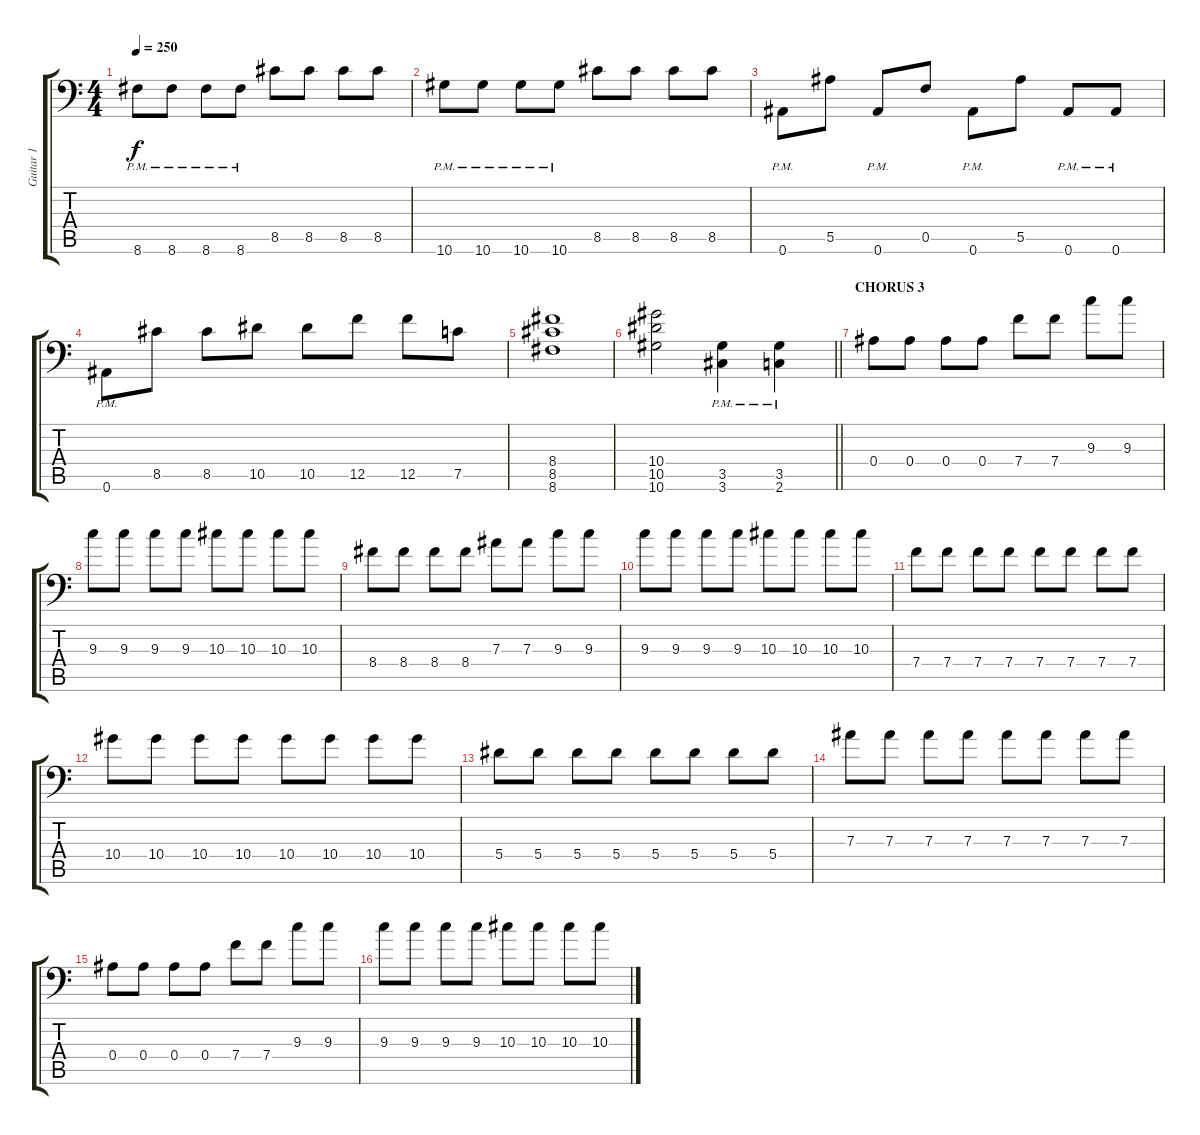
\track ("Guitar 1" "Guitar 1") {instrument distortionguitar}
\staff {score tabs}
\tuning (C4 G3 Eb3 Bb2 F2 Bb1) {hide}
\ts (4 4)
\tempo 250
\clef f4
\ks c
8.6{pm}.8{dy f} 8.6{pm}.8 8.6{pm}.8 8.6{pm}.8 8.5.8 8.5.8 8.5.8 8.5.8 |
10.6{pm}.8 10.6{pm}.8 10.6{pm}.8 10.6{pm}.8 8.5.8 8.5.8 8.5.8 8.5.8 |
0.6{pm}.8 5.5.8 0.6{pm}.8 0.5.8 0.6{pm}.8 5.5.8 0.6{pm}.8 0.6{pm}.8 |
0.6{pm}.8 8.5.8 8.5.8 10.5.8 10.5.8 12.5.8 12.5.8 7.5.8 |
(8.4 8.5 8.6).1 |
\barLineRight lightlight
(10.4 10.5 10.6).2 (3.5{pm} 3.6{pm}).4 (3.5{pm} 2.6{pm}).4 |
\section ("" "CHORUS 3")
0.4.8 0.4.8 0.4.8 0.4.8 7.4.8 7.4.8 9.3.8 9.3.8 |
9.3.8 9.3.8 9.3.8 9.3.8 10.3.8 10.3.8 10.3.8 10.3.8 |
8.4.8 8.4.8 8.4.8 8.4.8 7.3.8 7.3.8 9.3.8 9.3.8 |
9.3.8 9.3.8 9.3.8 9.3.8 10.3.8 10.3.8 10.3.8 10.3.8 |
7.4.8 7.4.8 7.4.8 7.4.8 7.4.8 7.4.8 7.4.8 7.4.8 |
10.4.8 10.4.8 10.4.8 10.4.8 10.4.8 10.4.8 10.4.8 10.4.8 |
5.4.8 5.4.8 5.4.8 5.4.8 5.4.8 5.4.8 5.4.8 5.4.8 |
7.3.8 7.3.8 7.3.8 7.3.8 7.3.8 7.3.8 7.3.8 7.3.8 |
0.4.8 0.4.8 0.4.8 0.4.8 7.4.8 7.4.8 9.3.8 9.3.8 |
9.3.8 9.3.8 9.3.8 9.3.8 10.3.8 10.3.8 10.3.8 10.3.8
